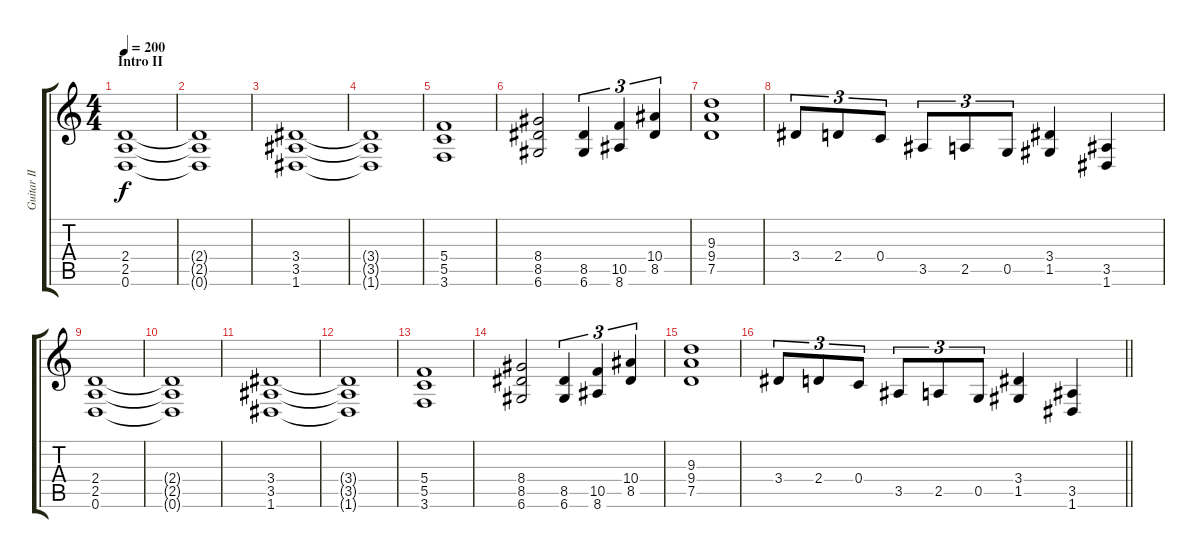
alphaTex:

\track ("Guitar II" "Guitar II") {instrument distortionguitar}
\staff {score tabs}
\tuning (D4 A3 F3 C3 G2 D2) {hide}
\ts (4 4)
\section ("" "Intro II")
\tempo 200
\clef g2
\ks c
(2.4 2.5 0.6).1{dy f} |
(2.4{t} 2.5{t} 0.6{t}).1 |
(3.4 3.5 1.6).1 |
(3.4{t} 3.5{t} 1.6{t}).1 |
(5.4 5.5 3.6).1 |
(8.4 8.5 6.6).2 (8.5 6.6).4{tu (3 2)} (10.5 8.6).4{tu (3 2)} (10.4 8.5).4{tu (3 2)} |
(9.3 9.4 7.5).1 |
3.4.8{tu (3 2)} 2.4.8{tu (3 2)} 0.4.8{tu (3 2)} 3.5.8{tu (3 2)} 2.5.8{tu (3 2)} 0.5.8{tu (3 2)} (3.4 1.5).4 (3.5 1.6).4 |
(2.4 2.5 0.6).1 |
(2.4{t} 2.5{t} 0.6{t}).1 |
(3.4 3.5 1.6).1 |
(3.4{t} 3.5{t} 1.6{t}).1 |
(5.4 5.5 3.6).1 |
(8.4 8.5 6.6).2 (8.5 6.6).4{tu (3 2)} (10.5 8.6).4{tu (3 2)} (10.4 8.5).4{tu (3 2)} |
(9.3 9.4 7.5).1 |
\barLineRight lightlight
3.4.8{tu (3 2)} 2.4.8{tu (3 2)} 0.4.8{tu (3 2)} 3.5.8{tu (3 2)} 2.5.8{tu (3 2)} 0.5.8{tu (3 2)} (3.4 1.5).4 (3.5 1.6).4
